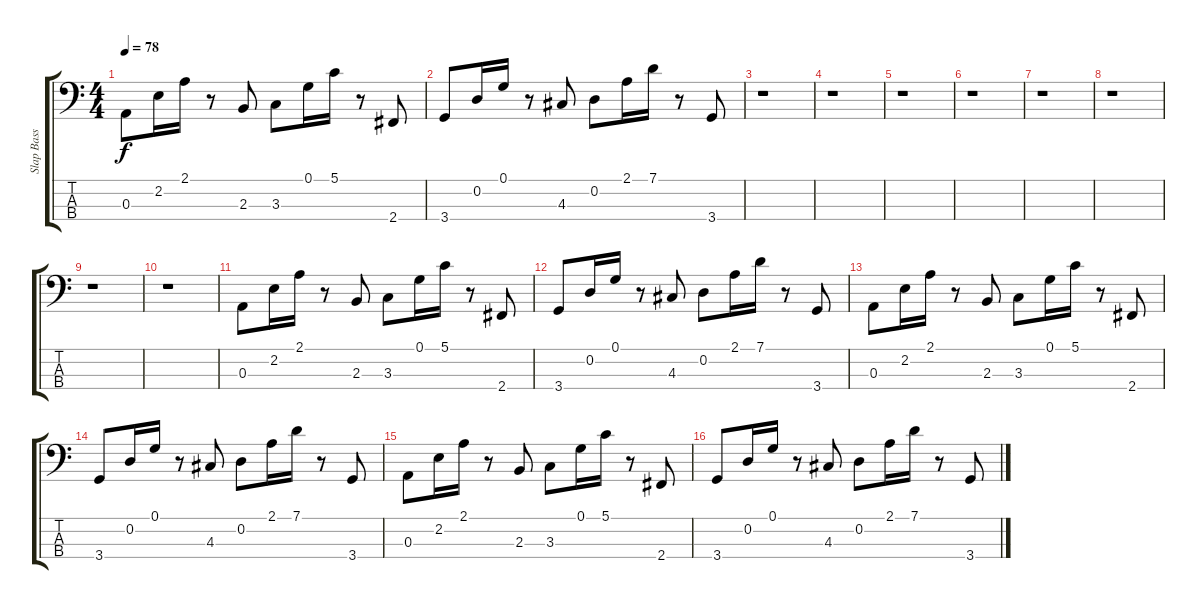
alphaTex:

\track ("Slap Bass" "Slap Bass") {instrument slapbass1}
\staff {score tabs}
\tuning (G2 D2 A1 E1) {hide}
\ts (4 4)
\tempo 78
\clef f4
\ks c
0.3.8{dy f} 2.2.16 2.1.16 r.8 2.3.8 3.3.8 0.1.16 5.1.16 r.8 2.4.8 |
3.4.8 0.2.16 0.1.16 r.8 4.3.8 0.2.8 2.1.16 7.1.16 r.8 3.4.8 |
r.1 |
r.1 |
r.1 |
r.1 |
r.1 |
r.1 |
r.1 |
r.1 |
0.3.8 2.2.16 2.1.16 r.8 2.3.8 3.3.8 0.1.16 5.1.16 r.8 2.4.8 |
3.4.8 0.2.16 0.1.16 r.8 4.3.8 0.2.8 2.1.16 7.1.16 r.8 3.4.8 |
0.3.8 2.2.16 2.1.16 r.8 2.3.8 3.3.8 0.1.16 5.1.16 r.8 2.4.8 |
3.4.8 0.2.16 0.1.16 r.8 4.3.8 0.2.8 2.1.16 7.1.16 r.8 3.4.8 |
0.3.8 2.2.16 2.1.16 r.8 2.3.8 3.3.8 0.1.16 5.1.16 r.8 2.4.8 |
3.4.8 0.2.16 0.1.16 r.8 4.3.8 0.2.8 2.1.16 7.1.16 r.8 3.4.8
